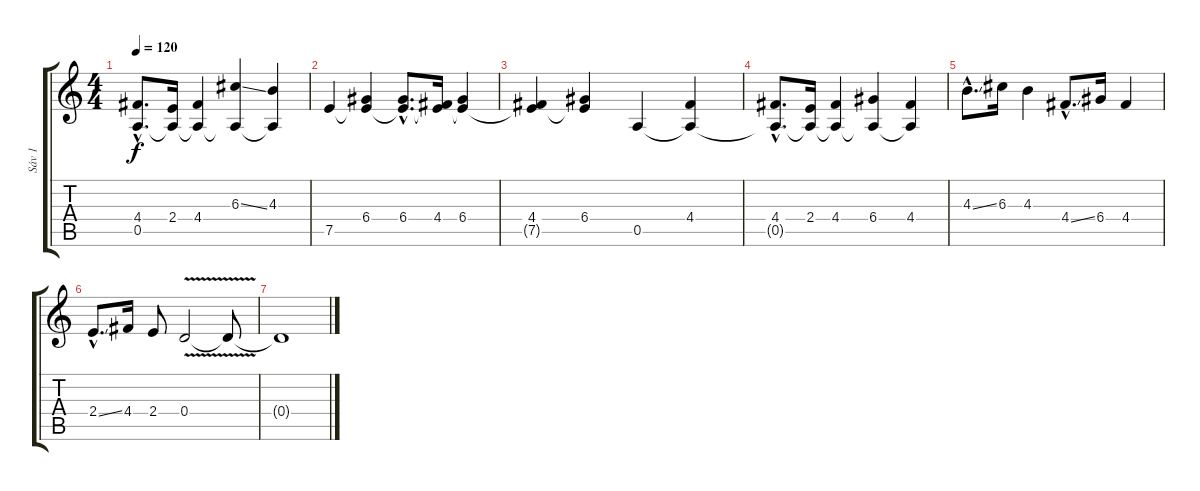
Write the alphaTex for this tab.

\track ("Sáv 1" "Sáv 1") {instrument electricguitarclean}
\staff {score tabs}
\tuning (E4 B3 G3 D3 A2 E2) {hide}
\ts (4 4)
\tempo 120
\clef g2
\ks c
(4.4{hac} 0.5{hac t}).8{d dy f} (2.4 0.5{t}).16 (4.4 0.5{t}).4 (6.3{ss} 0.5{t}).4 (4.3 0.5{t}).4 |
7.5.4 (6.4 7.5{t}).4 (6.4{hac} 7.5{hac t}).8{d} (4.4 7.5{t}).16 (6.4 7.5{t}).4 |
(4.4 7.5{t}).4 (6.4 7.5{t}).4 0.5.4 (4.4 0.5{t}).4 |
(4.4{hac} 0.5{hac t}).8{d} (2.4 0.5{t}).16 (4.4 0.5{t}).4 (6.4 0.5{t}).4 (4.4 0.5{t}).4 |
4.3{ss hac}.8{d} 6.3.16 4.3.4 4.4{ss hac}.8{d} 6.4.16 4.4.4 |
2.4{ss hac}.8{d} 4.4.16 2.4.8 0.4{v}.2 0.4{t}.8 |
0.4{t}.1
